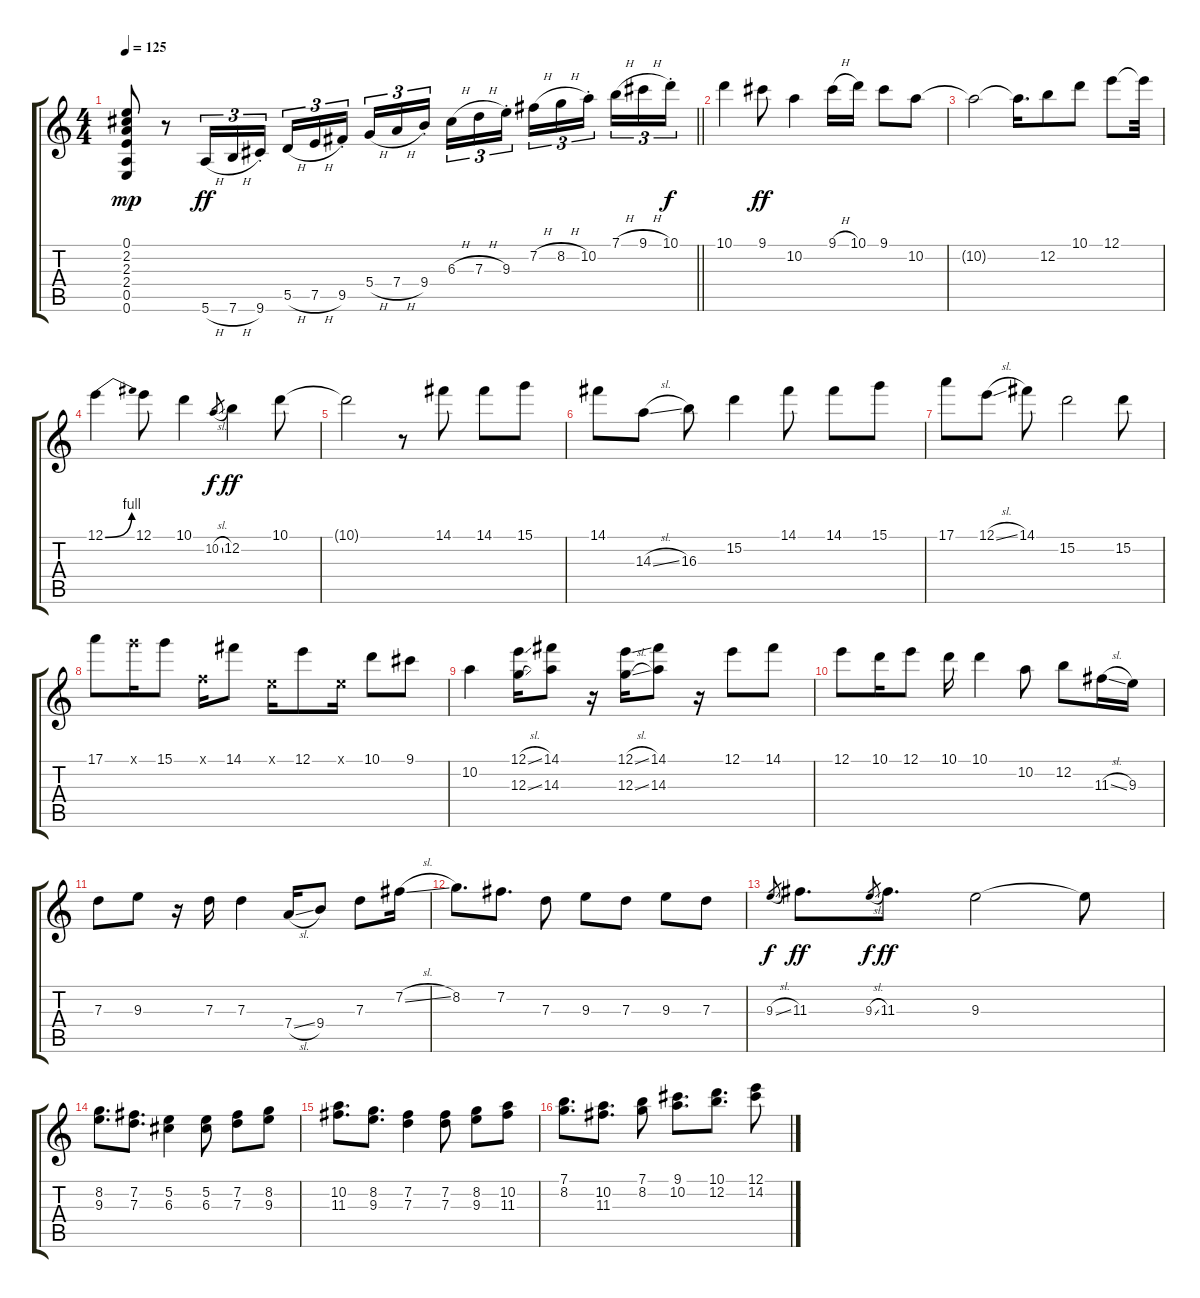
\track "" {instrument acousticguitarsteel}
\staff {score tabs}
\tuning (E4 B3 G3 D3 A2 E2) {hide}
\ts (4 4)
\tempo 125
\clef g2
\barLineRight lightlight
\ks c
(0.1 2.2 2.3 2.4 0.5 0.6).8{dy mp} r.8 5.6{h}.16{tu (3 2) dy ff} 7.6{h}.16{tu (3 2)} 9.6{st}.16{tu (3 2) beam splitsecondary} 5.5{h}.16{tu (3 2)} 7.5{h}.16{tu (3 2)} 9.5{st}.16{tu (3 2)} 5.4{h}.16{tu (3 2)} 7.4{h}.16{tu (3 2)} 9.4{st}.16{tu (3 2) beam splitsecondary} 6.3{h}.16{tu (3 2)} 7.3{h}.16{tu (3 2)} 9.3{st}.16{tu (3 2)} 7.2{h}.16{tu (3 2)} 8.2{h}.16{tu (3 2)} 10.2{st}.16{tu (3 2) beam splitsecondary} 7.1{h}.16{tu (3 2)} 9.1{h}.16{tu (3 2)} 10.1{st}.16{tu (3 2) dy f} |
10.1.4 9.1.8{dy ff} 10.2.4 9.1{h}.16 10.1.16 9.1.8 10.2.8 |
10.2{t}.2 10.2{t}.16{d} 12.2.8 10.1.8 12.1.8 12.1{t}.32 |
12.1{be (bend 0 0 60 4)}.4 12.1.8 10.1.4 10.2{sl}.8{gr dy f} 12.2.4{dy ff} 10.1.8 |
10.1{t}.2 r.8 14.1.8 14.1.8 15.1.8 |
14.1.8 14.3{sl}.8 16.3.8 15.2.4 14.1.8 14.1.8 15.1.8 |
17.1.8 12.1{sl}.8 14.1.8 15.2.2 15.2.8 |
17.1.8 15.1{x}.16 15.1.8 1.1{x}.16 14.1.8 0.1{x}.16 12.1.8 0.1{x}.16 10.1.8 9.1.8 |
10.2.4 (12.1{sl} 12.3{sl}).16 (14.1 14.3).8 r.16 (12.1{sl} 12.3{sl}).16 (14.1 14.3).8 r.16 12.1.8 14.1.8 |
12.1.8 10.1.16 12.1.8 10.1.16 10.1.4 10.2.8 12.2.8 11.3{sl}.16 9.3.16 |
7.3.8 9.3.8 r.16 7.3.16 7.3.4 7.4{sl}.16 9.4.8 7.3.8 7.2{sl}.16 |
8.2.8{d} 7.2.8{d} 7.3.8 9.3.8 7.3.8 9.3.8 7.3.8 |
9.3{sl}.8{gr dy f} 11.3.8{d dy ff} 9.3{sl}.8{gr dy f} 11.3.8{d dy ff} 9.3.2 9.3{t}.8 |
(8.2 9.3).8{d} (7.2 7.3).8{d} (5.2 6.3).4 (5.2 6.3).8 (7.2 7.3).8 (8.2 9.3).8 |
(10.2 11.3).8{d} (8.2 9.3).8{d} (7.2 7.3).4 (7.2 7.3).8 (8.2 9.3).8 (10.2 11.3).8 |
(7.1 8.2).8{d} (10.2 11.3).8{d} (7.1 8.2).8 (9.1 10.2).8{d} (10.1 12.2).8{d} (12.1 14.2).8
